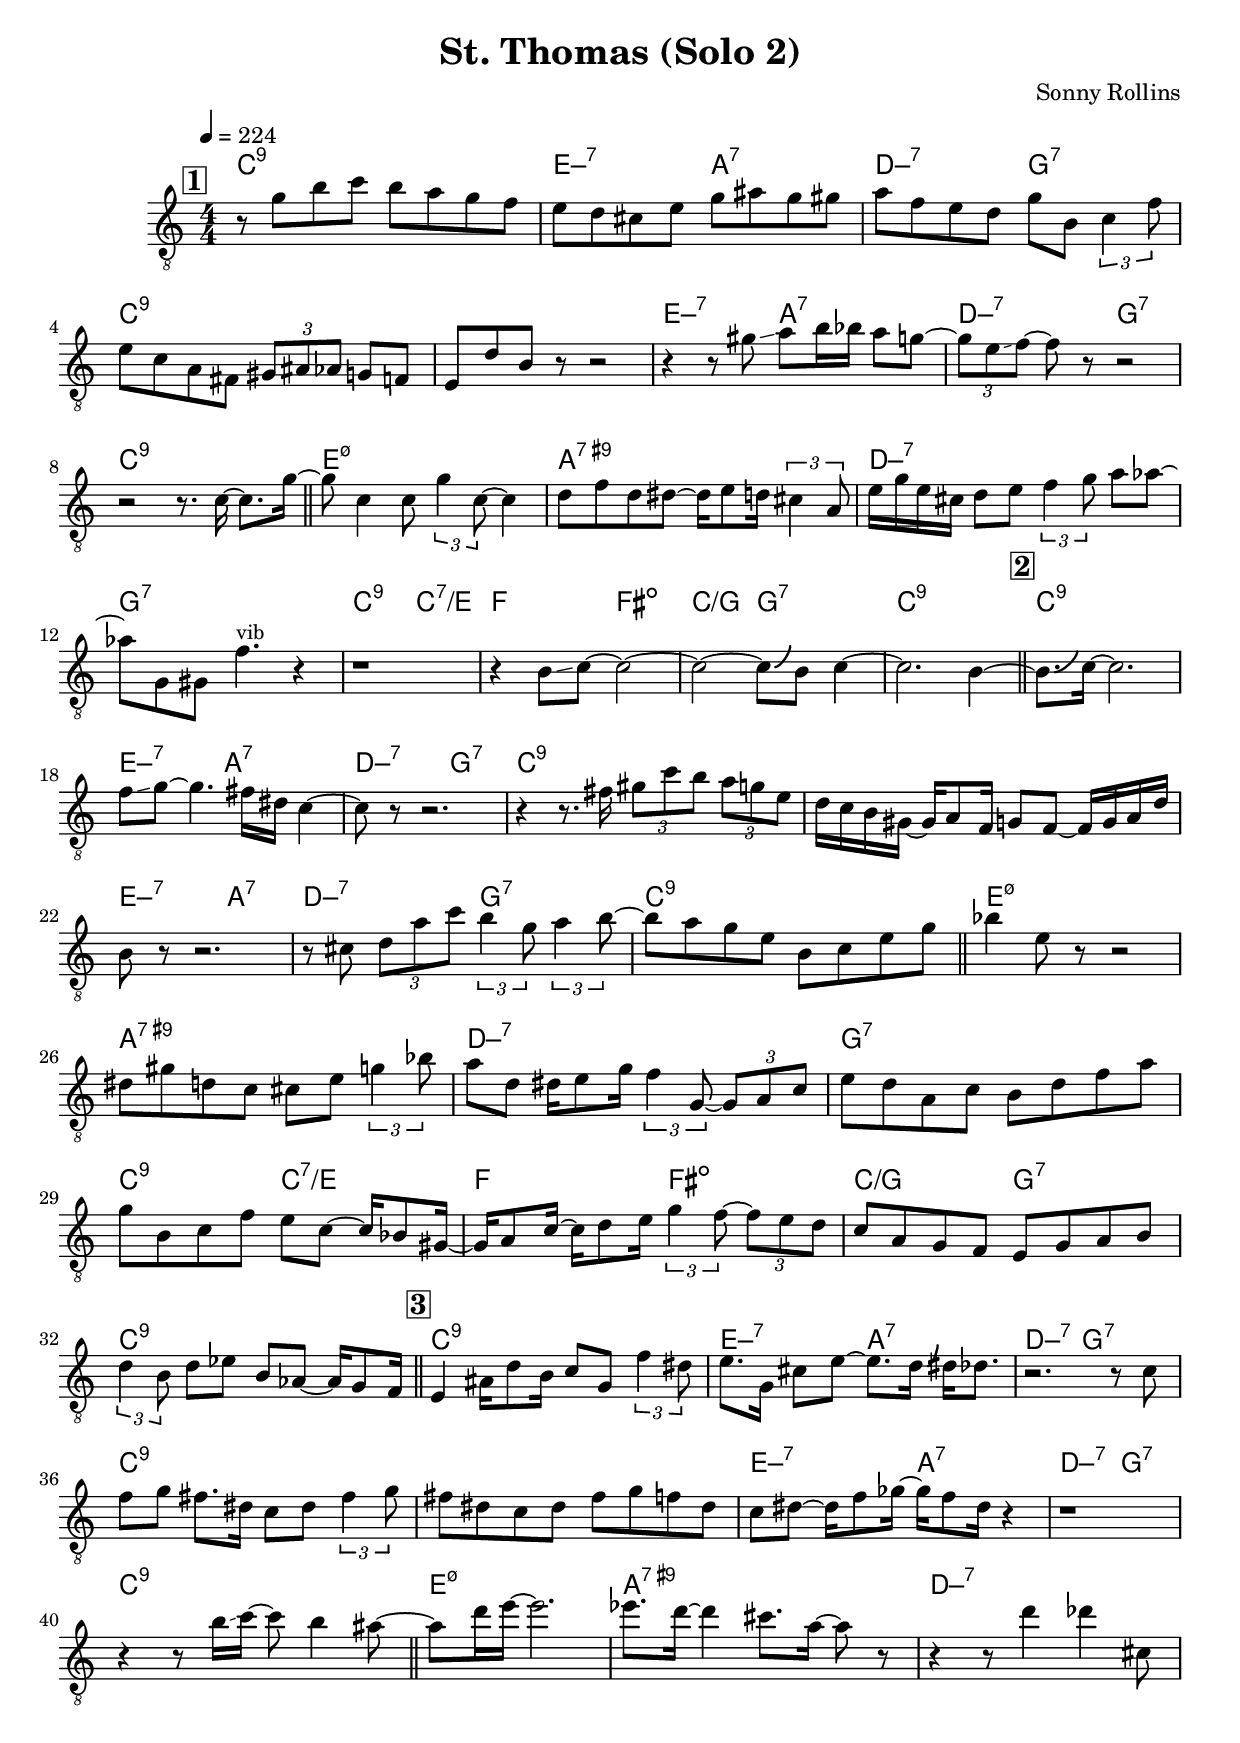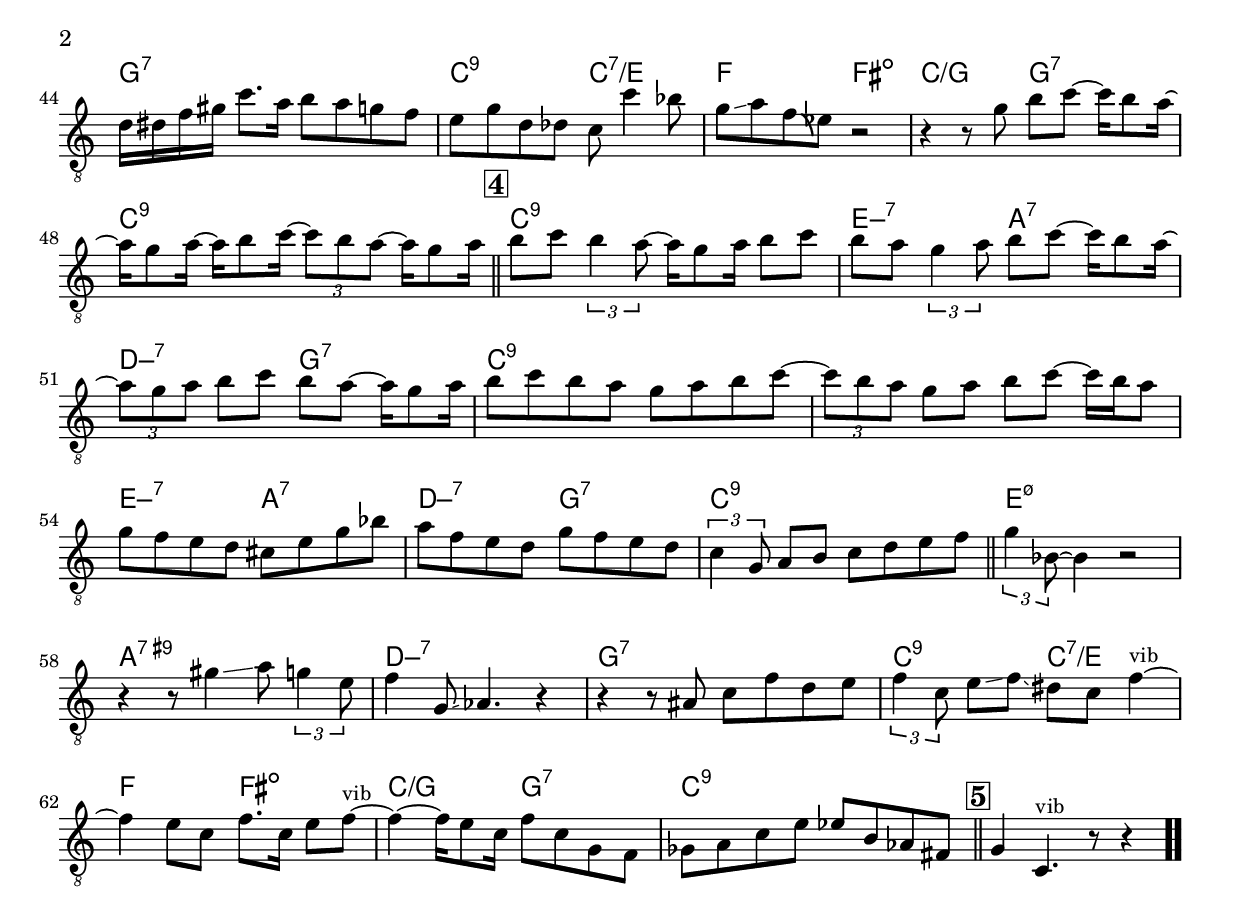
\version "2.13.2"

#(ly:set-option 'point-and-click #f)

\header {
  title = "St. Thomas (Solo 2)"
  composer = "Sonny Rollins"
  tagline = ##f
}
global =
{
    \override Staff.TimeSignature #'style = #'()
    \time 4/4
    \clef "treble_8"
    \key c \major
    \override Rest #'direction = #'0
    \override MultiMeasureRest #'staff-position = #0
}
\score
{
<<
    \transpose c' c'

    \new ChordNames { \chords {
      \set majorSevenSymbol = \markup { "maj7" }
      \set minorChordModifier = \markup { \char ##x2013 }
      
      | c1:9 | e2:min7 a2:7 | d2:min7 g2:7 | c1:9 | s1 | e2:min7 a2:7 | d2:min7 g2:7 | c1:9 
      | e1:min5-7 | a1:9+ | d1:min7 | g1:7 | c2:9 c2:7/e | f2 fis2:dim | c2:/g g2:7 | c1:9 
      | c1:9 | e2:min7 a2:7 | d2:min7 g2:7 | c1:9 | s1 | e2:min7 a2:7 | d2:min7 g2:7 | c1:9 
      | e1:min5-7 | a1:9+ | d1:min7 | g1:7 | c2:9 c2:7/e | f2 fis2:dim | c2:/g g2:7 | c1:9 
      | c1:9 | e2:min7 a2:7 | d2:min7 g2:7 | c1:9 | s1 | e2:min7 a2:7 | d2:min7 g2:7 | c1:9 
      | e1:min5-7 | a1:9+ | d1:min7 | g1:7 | c2:9 c2:7/e | f2 fis2:dim | c2:/g g2:7 | c1:9 
      | c1:9 | e2:min7 a2:7 | d2:min7 g2:7 | c1:9 | s1 | e2:min7 a2:7 | d2:min7 g2:7 | c1:9 
      | e1:min5-7 | a1:9+ | d1:min7 | g1:7 | c2:9 c2:7/e | f2 fis2:dim | c2:/g g2:7 | c1:9 
      | s1|
      }
      }

    \new Staff
    <<
    \transpose c' c'

    {
      \global
  		%\override Score.MetronomeMark #'transparent = ##t
  		%\override Score.MetronomeMark #'stencil = ##f
  		
  		\override HorizontalBracket #'direction = #UP
  		\override HorizontalBracket #'bracket-flare = #'(0 . 0)
  		
  		\override TextSpanner #'dash-fraction = #1.0
  		\override TextSpanner #'bound-details #'left #'text = \markup{ \concat{\draw-line #'(0 . -1.0) \draw-line #'(1.0 . 0) }}
  		\override TextSpanner #'bound-details #'right #'text = \markup{ \concat{ \draw-line #'(1.0 . 0) \draw-line #'(0 . -1.0) }}
          \set Score.markFormatter = #format-mark-box-numbers


      \tempo 4 = 224
      \set Score.currentBarNumber = #1
     
      \bar "||" \mark \default r8 g'8 b'8 c''8 b'8 a'8 g'8 f'8 
      | e'8 d'8 cis'8 e'8 g'8 ais'8 g'8 gis'8 
      | a'8 f'8 e'8 d'8 g'8 b8 \tuplet 3/2 {c'4 f'8} 
      | e'8 c'8 a8 fis8 \tuplet 3/2 {gis8 ais8 aes8} g8 f8 
      | e8 d'8 b8 r8 r2 
      | r4 r8 gis'8\glissando  a'8 b'16 bes'16 a'8 g'8~ 
      | \tuplet 3/2 {g'8 e'8\glissando  f'8~} f'8 r8 r2 
      | r2 r8. c'16~ c'8. g'16~ 
      \bar "||" g'8 c'4 c'8 \tuplet 3/2 {g'4 c'8~} c'4 
      | d'8 f'8 d'8 dis'8~ dis'16 e'8 d'16 \tuplet 3/2 {cis'4 a8} 
      | e'16 g'16 e'16 cis'16 d'8 e'8 \tuplet 3/2 {f'4 g'8} a'8 aes'8~ 
      | aes'8 g8 gis8 f'4.^\markup{\left-align \small vib} r4 
      | r1 
      | r4 b8\glissando  c'8~ c'2~ 
      | c'2~ c'8\bendAfter #+4  b8 c'4~ 
      | c'2. b4~ 
      \bar "||" \mark \default b8.\bendAfter #+4  c'16~ c'2. 
      | f'8\glissando  g'8~ g'4. fis'16 dis'16 c'4~ 
      | c'8 r8 r2. 
      | r4 r8. fis'16 \tuplet 3/2 {gis'8 c''8 b'8} \tuplet 3/2 {a'8 g'8 e'8} 
      | d'16 c'16 b16 gis16~ gis16 a8 f16 g8 f8~ f16 g16 a16 d'16 
      | b8 r8 r2. 
      | r8 cis'8 \tuplet 3/2 {d'8 a'8 c''8} \tuplet 3/2 {b'4 g'8} \tuplet 3/2 {a'4 b'8~} 
      | b'8 a'8 g'8 e'8 b8 c'8 e'8 g'8 
      \bar "||" bes'4 e'8 r8 r2 
      | dis'8 gis'8 d'8 c'8 cis'8 e'8 \tuplet 3/2 {g'4 bes'8} 
      | a'8 d'8 dis'16 e'8 g'16 \tuplet 3/2 {f'4 g8~} \tuplet 3/2 {g8 a8 c'8} 
      | e'8 d'8 a8 c'8 b8 d'8 f'8 a'8 
      | g'8 b8 c'8 f'8 e'8 c'8~ c'16 bes8 gis16~ 
      | gis16 a8 c'16~ c'16 d'8 e'16 \tuplet 3/2 {g'4 f'8~} \tuplet 3/2 {f'8 e'8 d'8} 
      | c'8 a8 g8 f8 e8 g8 a8 b8 
      | \tuplet 3/2 {d'4 b8} d'8 es'8 b8 aes8~ aes16 g8 f16 
      \bar "||" \mark \default e4 ais16 d'8 b16 c'8 g8 \tuplet 3/2 {f'4 dis'8} 
      | e'8. g16 cis'8 e'8~ e'8. d'16\bendAfter #+4  dis'16 des'8.\glissando  
      | r2. r8 c'8 
      | f'8 g'8 fis'8. dis'16 c'8 dis'8 \tuplet 3/2 {fis'4 g'8} 
      | fis'8 dis'8 c'8 dis'8 fis'8 g'8 f'8 dis'8 
      | c'8 dis'8~ dis'16 f'8 ges'16~ ges'16 f'8 dis'16 r4 
      | r1 
      | r4 r8 b'16\glissando  c''16~ c''8 b'4 ais'8~ 
      \bar "||" ais'8 d''16 e''16~ e''2. 
      | es''8. d''16~ d''4 cis''8. a'16~ a'8 r8 
      | r4 r8 d''4 des''4 cis'8 
      | d'16 dis'16 f'16 gis'16 c''8. a'16 b'8 a'8 g'8 f'8 
      | e'8 g'8 d'8 des'8 c'8 c''4 bes'8 
      | g'8\glissando  a'8 f'8\bendAfter #-4  es'8 r2 
      | r4 r8 g'8 b'8 c''8~ c''16 b'8 a'16~ 
      | a'16 g'8 a'16~ a'16 b'8 c''16~ \tuplet 3/2 {c''8 b'8 a'8~} a'16 g'8 a'16 
      \bar "||" \mark \default b'8 c''8 \tuplet 3/2 {b'4 a'8~} a'16 g'8 a'16 b'8 c''8 
      | b'8 a'8 \tuplet 3/2 {g'4 a'8} b'8 c''8~ c''16 b'8 a'16~ 
      | \tuplet 3/2 {a'8 g'8 a'8} b'8 c''8 b'8 a'8~ a'16 g'8 a'16 
      | b'8 c''8 b'8 a'8 g'8 a'8 b'8 c''8~ 
      | \tuplet 3/2 {c''8 b'8 a'8} g'8 a'8 b'8 c''8~ c''16 b'16 a'8 
      | g'8 f'8 e'8 d'8 cis'8 e'8 g'8 bes'8 
      | a'8 f'8 e'8 d'8 g'8 f'8 e'8 d'8 
      | \tuplet 3/2 {c'4 g8} a8 b8 c'8 d'8 e'8 f'8 
      \bar "||" \tuplet 3/2 {g'4 bes8~} bes4 r2 
      | r4 r8 gis'4\glissando  a'8 \tuplet 3/2 {g'4 e'8} 
      | f'4 g8\glissando  aes4. r4 
      | r4 r8 ais8 c'8 f'8 d'8 e'8 
      | \tuplet 3/2 {f'4 c'8} e'8\glissando  f'8\glissando  dis'8 c'8 f'4~^\markup{\left-align \small vib} 
      | f'4 e'8 c'8 f'8. c'16 e'8 f'8~^\markup{\left-align \small vib} 
      | f'4~ f'16 e'8 c'16 f'8 c'8 g8 f8 
      | ges8 a8 c'8 e'8 es'8 b8 aes8 fis8 
      \bar "||" \mark \default g4 c4.^\markup{\left-align \small vib} r8 r4\bar  ".."
    }
    >>
>>    
}
